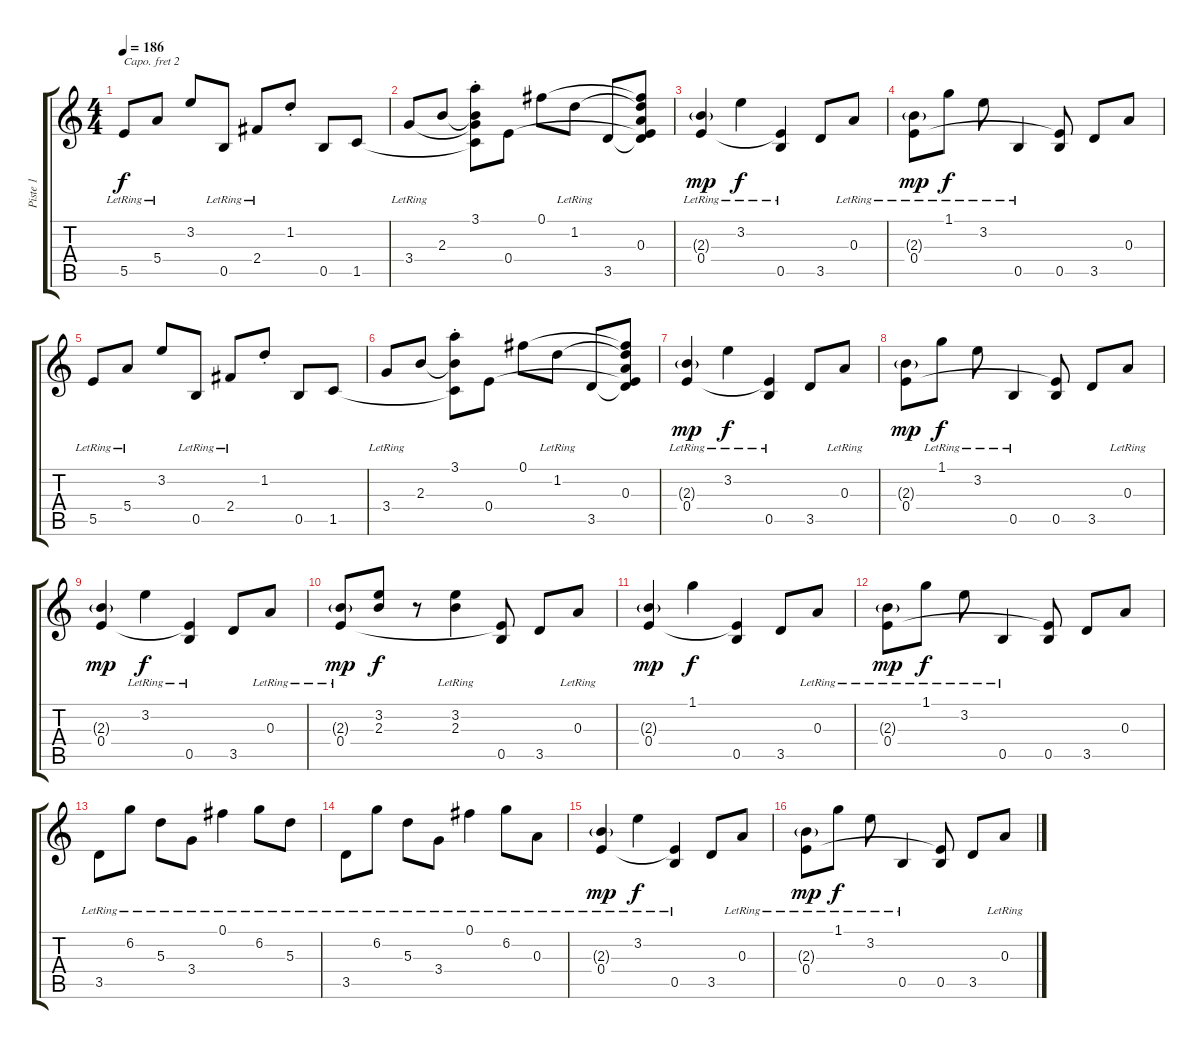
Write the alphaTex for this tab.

\track ("Piste 1" "Piste 1") {instrument electricguitarclean}
\staff {score tabs}
\capo 2
\tuning (E4 B3 G3 D3 A2 E2) {hide}
\ts (4 4)
\tempo 186
\clef g2
\ks c
5.5{lr}.8{dy f instrument electricguitarclean} 5.4{lr}.8 3.2.8 0.5{lr}.8 2.4{lr}.8 1.2{st}.8 0.5.8 1.5.8 |
3.4{lr}.8 2.3.8 (3.1{st} 2.3{t} 3.4{t} 1.5{t}).8 0.4.8 0.1.8 1.2{lr}.8 3.5.8 (0.1{t} 1.2{t} 0.3 0.4{t} 3.5{t}).8 |
(2.3{g} 0.4{lr}).4{dy mp} 3.2{lr}.4{dy f} (0.4{t} 0.5{lr}).4 3.5.8 0.3{lr}.8 |
(2.3{g} 0.4{lr}).8{dy mp} 1.1{lr}.8{dy f} 3.2{lr}.8 0.5{lr}.4 (0.4{t} 0.5).8 3.5.8 0.3.8 |
5.5{lr}.8 5.4{lr}.8 3.2.8 0.5{lr}.8 2.4{lr}.8 1.2{st}.8 0.5.8 1.5.8 |
3.4{lr}.8 2.3.8 (3.1{st} 2.3{t} 1.5{t}).8 0.4.8 0.1.8 1.2{lr}.8 3.5.8 (0.1{t} 1.2{t} 0.3 0.4{t} 3.5{t}).8 |
(2.3{g} 0.4{lr}).4{dy mp} 3.2{lr}.4{dy f} (0.4{t} 0.5{lr}).4 3.5.8 0.3{lr}.8 |
(2.3{g} 0.4).8{dy mp} 1.1{lr}.8{dy f} 3.2{lr}.8 0.5{lr}.4 (0.4{t} 0.5).8 3.5.8 0.3{lr}.8 |
(2.3{g} 0.4).4{dy mp} 3.2{lr}.4{dy f} (0.4{t} 0.5{lr}).4 3.5.8 0.3{lr}.8 |
(2.3{g} 0.4{lr}).8{dy mp} (3.2 2.3).8{dy f} r.8 (3.2 2.3{lr}).4 (0.4{t} 0.5).8 3.5.8 0.3{lr}.8 |
(2.3{g} 0.4).4{dy mp} 1.1.4{dy f} (0.4{t} 0.5).4 3.5.8 0.3{lr}.8 |
(2.3{g} 0.4{lr}).8{dy mp} 1.1{lr}.8{dy f} 3.2{lr}.8 0.5{lr}.4 (0.4{t} 0.5).8 3.5.8 0.3.8 |
3.5{lr}.8 6.2{lr}.8 5.3{lr}.8 3.4{lr}.8 0.1{lr}.4 6.2{lr}.8 5.3{lr}.8 |
3.5{lr}.8 6.2{lr}.8 5.3{lr}.8 3.4{lr}.8 0.1{lr}.4 6.2{lr}.8 0.3{lr}.8 |
(2.3{g} 0.4{lr}).4{dy mp} 3.2{lr}.4{dy f} (0.4{t} 0.5{lr}).4 3.5.8 0.3{lr}.8 |
(2.3{g} 0.4{lr}).8{dy mp} 1.1{lr}.8{dy f} 3.2{lr}.8 0.5{lr}.4 (0.4{t} 0.5).8 3.5.8 0.3{lr}.8
